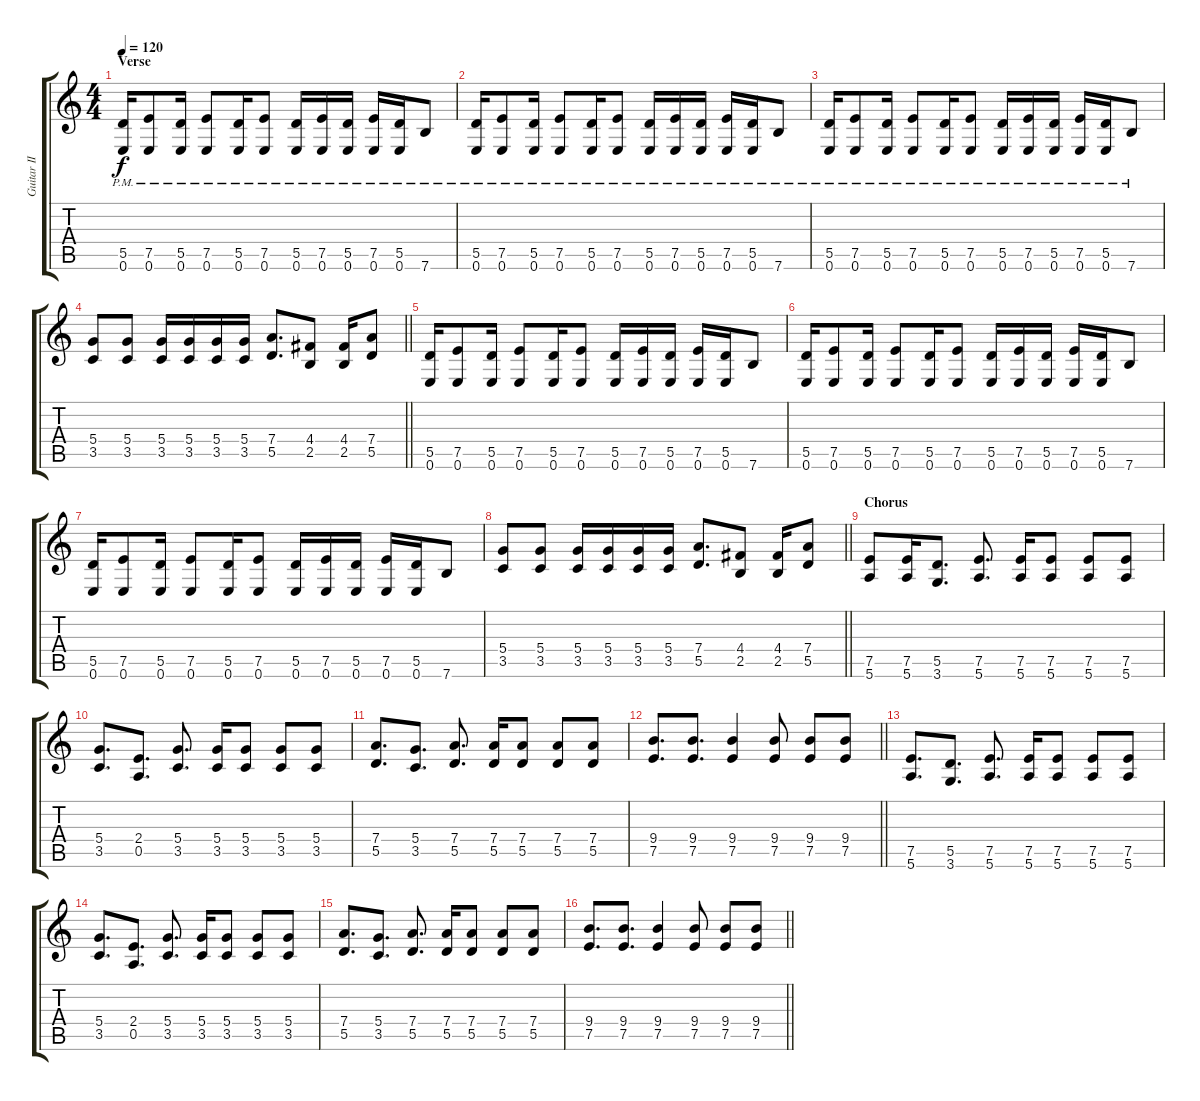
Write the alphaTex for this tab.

\track ("Guitar II" "Guitar II") {instrument distortionguitar}
\staff {score tabs}
\tuning (E4 B3 G3 D3 A2 E2) {hide}
\ts (4 4)
\section ("" "Verse")
\tempo 120
\clef g2
\ks c
(5.5{pm} 0.6{pm}).16{dy f} (7.5{pm} 0.6{pm}).8 (5.5{pm} 0.6{pm}).16 (7.5{pm} 0.6{pm}).8 (5.5{pm} 0.6{pm}).16 (7.5{pm} 0.6{pm}).8 (5.5{pm} 0.6{pm}).16 (7.5{pm} 0.6{pm}).16 (5.5{pm} 0.6{pm}).16 (7.5{pm} 0.6{pm}).16 (5.5{pm} 0.6{pm}).16 7.6{pm}.8 |
(5.5{pm} 0.6{pm}).16 (7.5{pm} 0.6{pm}).8 (5.5{pm} 0.6{pm}).16 (7.5{pm} 0.6{pm}).8 (5.5{pm} 0.6{pm}).16 (7.5{pm} 0.6{pm}).8 (5.5{pm} 0.6{pm}).16 (7.5{pm} 0.6{pm}).16 (5.5{pm} 0.6{pm}).16 (7.5{pm} 0.6{pm}).16 (5.5{pm} 0.6{pm}).16 7.6{pm}.8 |
(5.5{pm} 0.6{pm}).16 (7.5{pm} 0.6{pm}).8 (5.5{pm} 0.6{pm}).16 (7.5{pm} 0.6{pm}).8 (5.5{pm} 0.6{pm}).16 (7.5{pm} 0.6{pm}).8 (5.5{pm} 0.6{pm}).16 (7.5{pm} 0.6{pm}).16 (5.5{pm} 0.6{pm}).16 (7.5{pm} 0.6{pm}).16 (5.5{pm} 0.6{pm}).16 7.6{pm}.8 |
\barLineRight lightlight
(5.4 3.5).8 (5.4 3.5).8 (5.4 3.5).16 (5.4 3.5).16 (5.4 3.5).16 (5.4 3.5).16 (7.4 5.5).8{d} (4.4 2.5).8 (4.4 2.5).16 (7.4 5.5).8 |
\section ("" "")
(5.5 0.6).16 (7.5 0.6).8 (5.5 0.6).16 (7.5 0.6).8 (5.5 0.6).16 (7.5 0.6).8 (5.5 0.6).16 (7.5 0.6).16 (5.5 0.6).16 (7.5 0.6).16 (5.5 0.6).16 7.6.8 |
(5.5 0.6).16 (7.5 0.6).8 (5.5 0.6).16 (7.5 0.6).8 (5.5 0.6).16 (7.5 0.6).8 (5.5 0.6).16 (7.5 0.6).16 (5.5 0.6).16 (7.5 0.6).16 (5.5 0.6).16 7.6.8 |
(5.5 0.6).16 (7.5 0.6).8 (5.5 0.6).16 (7.5 0.6).8 (5.5 0.6).16 (7.5 0.6).8 (5.5 0.6).16 (7.5 0.6).16 (5.5 0.6).16 (7.5 0.6).16 (5.5 0.6).16 7.6.8 |
\barLineRight lightlight
(5.4 3.5).8 (5.4 3.5).8 (5.4 3.5).16 (5.4 3.5).16 (5.4 3.5).16 (5.4 3.5).16 (7.4 5.5).8{d} (4.4 2.5).8 (4.4 2.5).16 (7.4 5.5).8 |
\section ("" "Chorus")
(7.5 5.6).8 (7.5 5.6).16 (5.5 3.6).8{d} (7.5 5.6).8{d} (7.5 5.6).16 (7.5 5.6).8 (7.5 5.6).8 (7.5 5.6).8 |
(5.4 3.5).8{d} (2.4 0.5).8{d} (5.4 3.5).8{d} (5.4 3.5).16 (5.4 3.5).8 (5.4 3.5).8 (5.4 3.5).8 |
(7.4 5.5).8{d} (5.4 3.5).8{d} (7.4 5.5).8{d} (7.4 5.5).16 (7.4 5.5).8 (7.4 5.5).8 (7.4 5.5).8 |
\barLineRight lightlight
(9.4 7.5).8{d} (9.4 7.5).8{d} (9.4 7.5).4 (9.4 7.5).8 (9.4 7.5).8 (9.4 7.5).8 |
\section ("" "")
(7.5 5.6).8{d} (5.5 3.6).8{d} (7.5 5.6).8{d} (7.5 5.6).16 (7.5 5.6).8 (7.5 5.6).8 (7.5 5.6).8 |
(5.4 3.5).8{d} (2.4 0.5).8{d} (5.4 3.5).8{d} (5.4 3.5).16 (5.4 3.5).8 (5.4 3.5).8 (5.4 3.5).8 |
(7.4 5.5).8{d} (5.4 3.5).8{d} (7.4 5.5).8{d} (7.4 5.5).16 (7.4 5.5).8 (7.4 5.5).8 (7.4 5.5).8 |
\barLineRight lightlight
(9.4 7.5).8{d} (9.4 7.5).8{d} (9.4 7.5).4 (9.4 7.5).8 (9.4 7.5).8 (9.4 7.5).8
